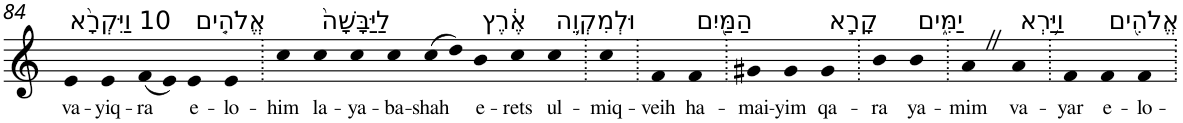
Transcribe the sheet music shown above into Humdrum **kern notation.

**kern	**text
*part1	*part1
*staff1	*staff1
*I"Piano	*
*I'Pno	*
!!LO:PB:g=z
*clefG2	*
*k[]	*
=84	=84
!LO:TX:a:t=10 וַיִּקְרָ֨א	!
!	!LO:LY:b
4e	va-
!	!LO:LY:b
4e	-yiq-
!	!LO:LY:b
(8f	-ra
8e)	.
!LO:TX:a:t=אֱלֹהִ֤ים	!
!	!LO:LY:b
4e	e-
!	!LO:LY:b
4e	-lo-
=85.	=85.
!	!LO:LY:b
4cc	-him
!LO:TX:a:t=לַיַּבָּשָׁה֙	!
!	!LO:LY:b
4cc	la-
!	!LO:LY:b
4cc	-ya-
!	!LO:LY:b
4cc	-ba-
!	!LO:LY:b
(8cc	-shah
8dd)	.
!LO:TX:a:t=אֶ֔רֶץ	!
!	!LO:LY:b
4b	e-
!	!LO:LY:b
4cc	-rets
!LO:TX:a:t=וּלְמִקְוֵ֥ה	!
!	!LO:LY:b
4cc	ul-
=86.	=86.
!	!LO:LY:b
4cc	-miq-
=87.	=87.
!	!LO:LY:b
4f	-veih
!LO:TX:a:t=הַמַּ֖יִם	!
!	!LO:LY:b
4f	ha-
=88.	=88.
!	!LO:LY:b
4g#X	-mai-
!	!LO:LY:b
4g#	-yim
!LO:TX:a:t=קָרָ֣א	!
!	!LO:LY:b
4g#	qa-
=89.	=89.
!	!LO:LY:b
4b	-ra
!LO:TX:a:t=יַמִּ֑ים	!
!	!LO:LY:b
4b	ya-
=90.	=90.
!	!LO:LY:b
4aZ	-mim
!LO:TX:a:t=וַיַּ֥רְא	!
!	!LO:LY:b
4a	va-
=91.	=91.
!	!LO:LY:b
4f	-yar
!LO:TX:a:t=אֱלֹהִ֖ים	!
!	!LO:LY:b
4f	e-
!	!LO:LY:b
4f	-lo-
=.	=.
*-	*-
